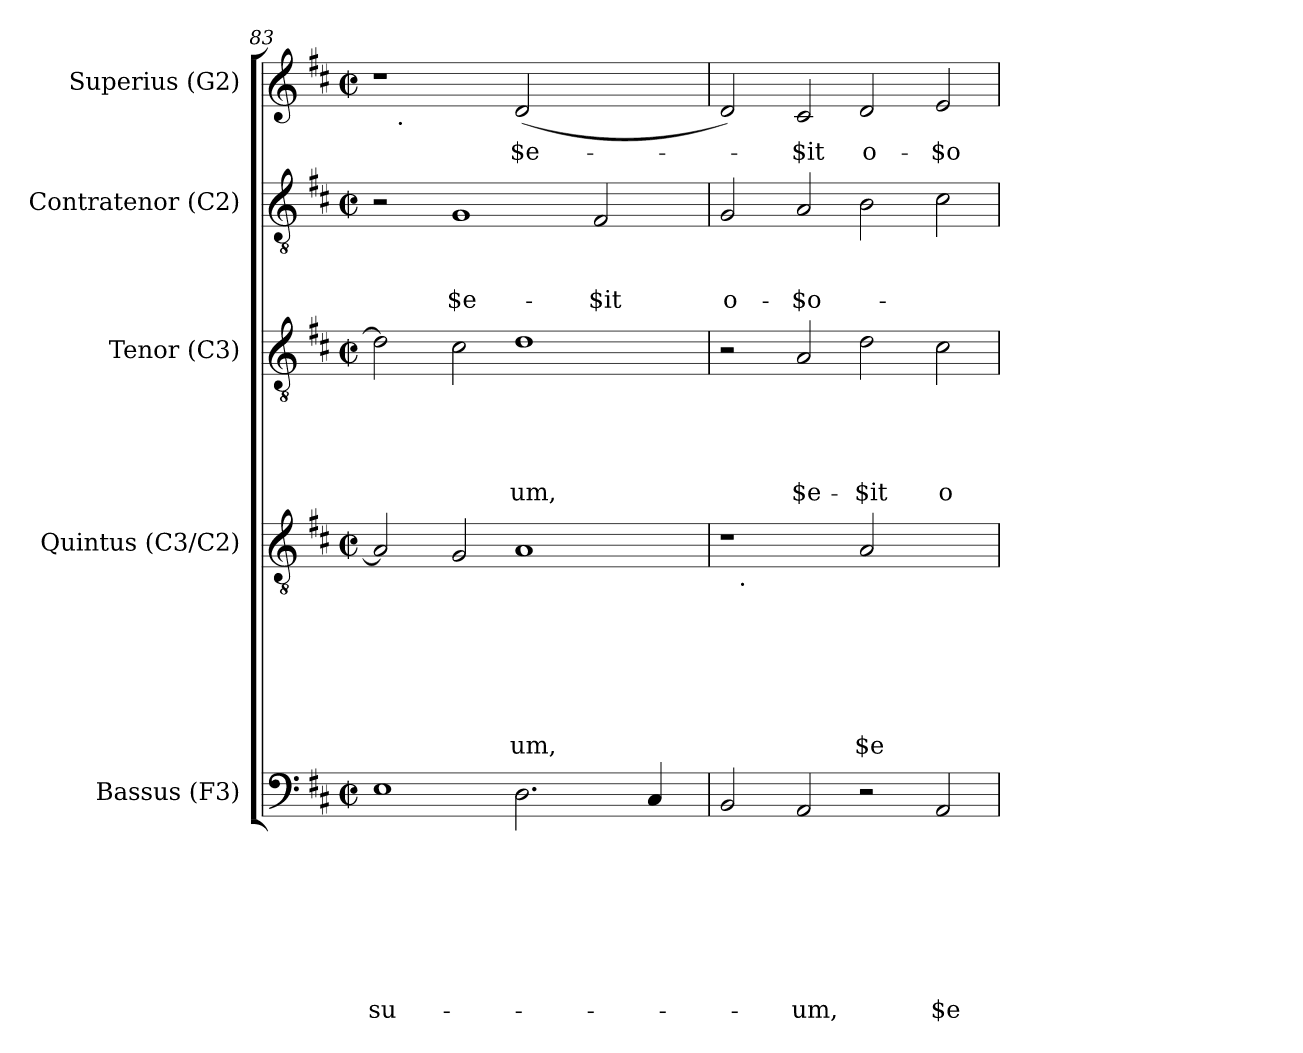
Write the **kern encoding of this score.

**kern	**text	**text	**text	**text	**text	**text	**text	**text	**kern	**text	**text	**text	**text	**text	**text	**text	**kern	**text	**text	**text	**text	**text	**kern	**text	**text	**text	**kern	**text
*part5	*part5	*part5	*part5	*part5	*part5	*part5	*part5	*part5	*part4	*part4	*part4	*part4	*part4	*part4	*part4	*part4	*part3	*part3	*part3	*part3	*part3	*part3	*part2	*part2	*part2	*part2	*part1	*part1
*staff5	*staff5	*staff5	*staff5	*staff5	*staff5	*staff5	*staff5	*staff5	*staff4	*staff4	*staff4	*staff4	*staff4	*staff4	*staff4	*staff4	*staff3	*staff3	*staff3	*staff3	*staff3	*staff3	*staff2	*staff2	*staff2	*staff2	*staff1	*staff1
*I"Bassus (F3)	*	*	*	*	*	*	*	*	*I"Quintus (C3/C2)	*	*	*	*	*	*	*	*I"Tenor (C3)	*	*	*	*	*	*I"Contratenor (C2)	*	*	*	*I"Superius (G2)	*
*I'B.	*	*	*	*	*	*	*	*	*I'Q.	*	*	*	*	*	*	*	*I'T.	*	*	*	*	*	*I'Ct.	*	*	*	*I'S.	*
!!LO:PB:g=z
*clefF4	*	*	*	*	*	*	*	*	*clefGv2	*	*	*	*	*	*	*	*clefGv2	*	*	*	*	*	*clefGv2	*	*	*	*clefG2	*
*k[f#c#]	*	*	*	*	*	*	*	*	*k[f#c#]	*	*	*	*	*	*	*	*k[f#c#]	*	*	*	*	*	*k[f#c#]	*	*	*	*k[f#c#]	*
*D:	*	*	*	*	*	*	*	*	*D:	*	*	*	*	*	*	*	*D:	*	*	*	*	*	*D:	*	*	*	*D:	*
*M2/2	*	*	*	*	*	*	*	*	*M2/2	*	*	*	*	*	*	*	*M2/2	*	*	*	*	*	*M2/2	*	*	*	*M2/2	*
*met(c|)	*	*	*	*	*	*	*	*	*met(c|)	*	*	*	*	*	*	*	*met(c|)	*	*	*	*	*	*met(c|)	*	*	*	*met(c|)	*
=83	=83	=83	=83	=83	=83	=83	=83	=83	=83	=83	=83	=83	=83	=83	=83	=83	=83	=83	=83	=83	=83	=83	=83	=83	=83	=83	=83	=83
!	!	!	!	!	!	!	!	!LO:LY:b	!	!	!	!	!	!	!	!	!	!	!	!	!	!	!	!	!	!	!	!
*	*	*	*	*	*	*	*	*	*	*	*	*	*	*	*	*	*	*	*	*	*	*	*	*	*	*	*^	*
1E	.	.	.	.	.	.	.	su-	2A/]	.	.	.	.	.	.	.	2d\]	.	.	.	.	.	2r	.	.	.	1r	16.ryy	.
!	!	!	!	!	!	!	!	!	!	!	!	!	!	!	!	!	!	!	!	!	!	!	!	!	!	!	!	!LO:TX:b:t=.	!
.	.	.	.	.	.	.	.	.	.	.	.	.	.	.	.	.	.	.	.	.	.	.	.	.	.	.	.	1ryy	.
!	!	!	!	!	!	!	!	!	!	!	!	!	!	!	!	!	!	!	!	!	!	!	!	!	!	!LO:LY:b	!	!	!
.	.	.	.	.	.	.	.	.	2G/	.	.	.	.	.	.	.	2c#\	.	.	.	.	.	1G	.	.	$e-	.	.	.
!	!	!	!	!	!	!	!	!	!	!	!	!	!	!	!	!LO:LY:b	!	!	!	!	!	!LO:LY:b	!	!	!	!	!	!	!LO:LY:b
2.D\	.	.	.	.	.	.	.	.	1A	.	.	.	.	.	.	-um,	1d	.	.	.	.	-um,	.	.	.	.	(<2d/	.	-$e-
.	.	.	.	.	.	.	.	.	.	.	.	.	.	.	.	.	.	.	.	.	.	.	.	.	.	.	.	2ryy	.
!	!	!	!	!	!	!	!	!	!	!	!	!	!	!	!	!	!	!	!	!	!	!	!	!	!	!LO:LY:b	!	!	!
.	.	.	.	.	.	.	.	.	.	.	.	.	.	.	.	.	.	.	.	.	.	.	2F#/	.	.	-$it	2ryy	.	.
.	.	.	.	.	.	.	.	.	.	.	.	.	.	.	.	.	.	.	.	.	.	.	.	.	.	.	.	4ryy	.
4C#/	.	.	.	.	.	.	.	.	.	.	.	.	.	.	.	.	.	.	.	.	.	.	.	.	.	.	.	.	.
.	.	.	.	.	.	.	.	.	.	.	.	.	.	.	.	.	.	.	.	.	.	.	.	.	.	.	.	8ryy	.
.	.	.	.	.	.	.	.	.	.	.	.	.	.	.	.	.	.	.	.	.	.	.	.	.	.	.	.	32ryy	.
=84	=84	=84	=84	=84	=84	=84	=84	=84	=84	=84	=84	=84	=84	=84	=84	=84	=84	=84	=84	=84	=84	=84	=84	=84	=84	=84	=84	=84	=84
!	!	!	!	!	!	!	!	!	!	!	!	!	!	!	!	!	!	!	!	!	!	!	!	!	!	!LO:LY:b	!	!	!
*	*	*	*	*	*	*	*	*	*^	*	*	*	*	*	*	*	*	*	*	*	*	*	*	*	*	*	*v	*v	*
2BB/	.	.	.	.	.	.	.	.	1r	16ryy	.	.	.	.	.	.	.	2r	.	.	.	.	.	2G/	.	.	o-	2d/)	.
!	!	!	!	!	!	!	!	!	!	!LO:TX:b:t=.	!	!	!	!	!	!	!	!	!	!	!	!	!	!	!	!	!	!	!
.	.	.	.	.	.	.	.	.	.	1ryy	.	.	.	.	.	.	.	.	.	.	.	.	.	.	.	.	.	.	.
!	!	!	!	!	!	!	!	!LO:LY:b	!	!	!	!	!	!	!	!	!	!	!	!	!	!	!LO:LY:b	!	!	!	!LO:LY:b	!	!LO:LY:b
2AA/	.	.	.	.	.	.	.	-um,	.	.	.	.	.	.	.	.	.	2A/	.	.	.	.	$e-	2A/	.	.	-$o-	2c#/	-$it
!	!	!	!	!	!	!	!	!	!	!	!	!	!	!	!	!	!LO:LY:b	!	!	!	!	!	!LO:LY:b	!	!	!	!	!	!LO:LY:b
2r	.	.	.	.	.	.	.	.	2A/	.	.	.	.	.	.	.	$e-	2d\	.	.	.	.	-$it	2B\	.	.	.	2d/	o-
.	.	.	.	.	.	.	.	.	.	2...ryy	.	.	.	.	.	.	.	.	.	.	.	.	.	.	.	.	.	.	.
!	!	!	!	!	!	!	!	!LO:LY:b	!	!	!	!	!	!	!	!	!	!	!	!	!	!	!LO:LY:b	!	!	!	!	!	!LO:LY:b
2AA/	.	.	.	.	.	.	.	$e-	2ryy	.	.	.	.	.	.	.	.	2c#\	.	.	.	.	o-	2c#\	.	.	.	2e/	-$o-
*	*	*	*	*	*	*	*	*	*v	*v	*	*	*	*	*	*	*	*	*	*	*	*	*	*	*	*	*	*	*
=	=	=	=	=	=	=	=	=	=	=	=	=	=	=	=	=	=	=	=	=	=	=	=	=	=	=	=	=
*-	*-	*-	*-	*-	*-	*-	*-	*-	*-	*-	*-	*-	*-	*-	*-	*-	*-	*-	*-	*-	*-	*-	*-	*-	*-	*-	*-	*-
